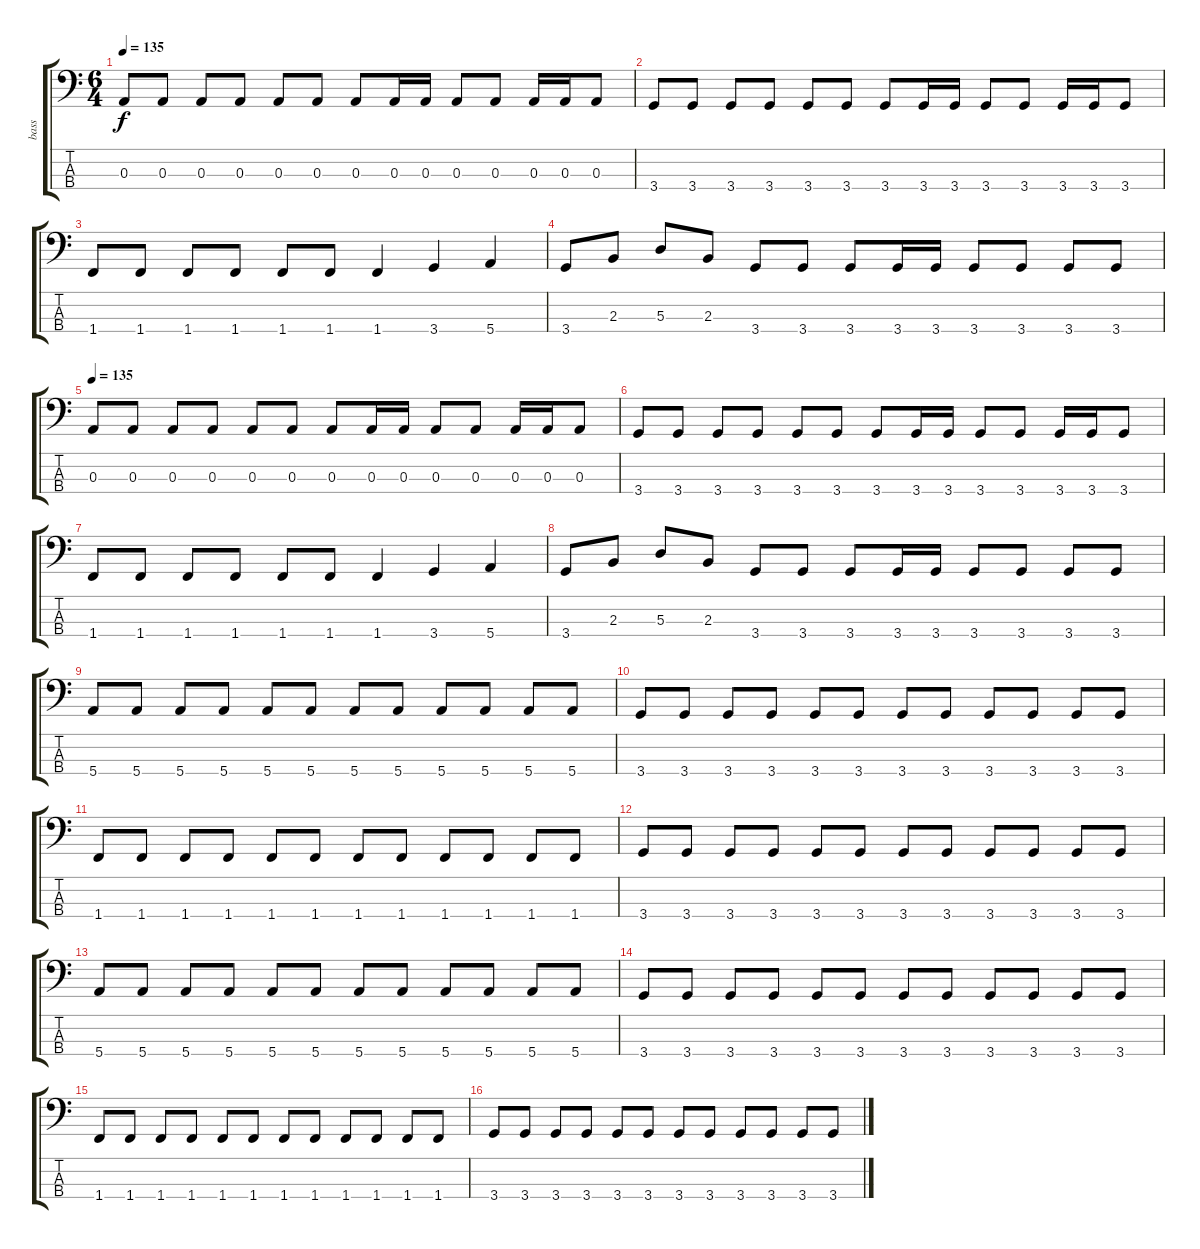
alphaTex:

\track ("bass" "bass") {instrument electricbassfinger}
\staff {score tabs}
\tuning (G2 D2 A1 E1) {hide}
\ts (6 4)
\tempo 135
\clef f4
\ks c
0.3.8{dy f} 0.3.8 0.3.8 0.3.8 0.3.8 0.3.8 0.3.8 0.3.16 0.3.16 0.3.8 0.3.8 0.3.16 0.3.16 0.3.8 |
3.4.8 3.4.8 3.4.8 3.4.8 3.4.8 3.4.8 3.4.8 3.4.16 3.4.16 3.4.8 3.4.8 3.4.16 3.4.16 3.4.8 |
1.4.8 1.4.8 1.4.8 1.4.8 1.4.8 1.4.8 1.4.4 3.4.4 5.4.4 |
3.4.8 2.3.8 5.3.8 2.3.8 3.4.8 3.4.8 3.4.8 3.4.16 3.4.16 3.4.8 3.4.8 3.4.8 3.4.8 |
\tempo 135
0.3.8 0.3.8 0.3.8 0.3.8 0.3.8 0.3.8 0.3.8 0.3.16 0.3.16 0.3.8 0.3.8 0.3.16 0.3.16 0.3.8 |
3.4.8 3.4.8 3.4.8 3.4.8 3.4.8 3.4.8 3.4.8 3.4.16 3.4.16 3.4.8 3.4.8 3.4.16 3.4.16 3.4.8 |
1.4.8 1.4.8 1.4.8 1.4.8 1.4.8 1.4.8 1.4.4 3.4.4 5.4.4 |
3.4.8 2.3.8 5.3.8 2.3.8 3.4.8 3.4.8 3.4.8 3.4.16 3.4.16 3.4.8 3.4.8 3.4.8 3.4.8 |
5.4.8 5.4.8 5.4.8 5.4.8 5.4.8 5.4.8 5.4.8 5.4.8 5.4.8 5.4.8 5.4.8 5.4.8 |
3.4.8 3.4.8 3.4.8 3.4.8 3.4.8 3.4.8 3.4.8 3.4.8 3.4.8 3.4.8 3.4.8 3.4.8 |
1.4.8 1.4.8 1.4.8 1.4.8 1.4.8 1.4.8 1.4.8 1.4.8 1.4.8 1.4.8 1.4.8 1.4.8 |
3.4.8 3.4.8 3.4.8 3.4.8 3.4.8 3.4.8 3.4.8 3.4.8 3.4.8 3.4.8 3.4.8 3.4.8 |
5.4.8 5.4.8 5.4.8 5.4.8 5.4.8 5.4.8 5.4.8 5.4.8 5.4.8 5.4.8 5.4.8 5.4.8 |
3.4.8 3.4.8 3.4.8 3.4.8 3.4.8 3.4.8 3.4.8 3.4.8 3.4.8 3.4.8 3.4.8 3.4.8 |
1.4.8 1.4.8 1.4.8 1.4.8 1.4.8 1.4.8 1.4.8 1.4.8 1.4.8 1.4.8 1.4.8 1.4.8 |
3.4.8 3.4.8 3.4.8 3.4.8 3.4.8 3.4.8 3.4.8 3.4.8 3.4.8 3.4.8 3.4.8 3.4.8
